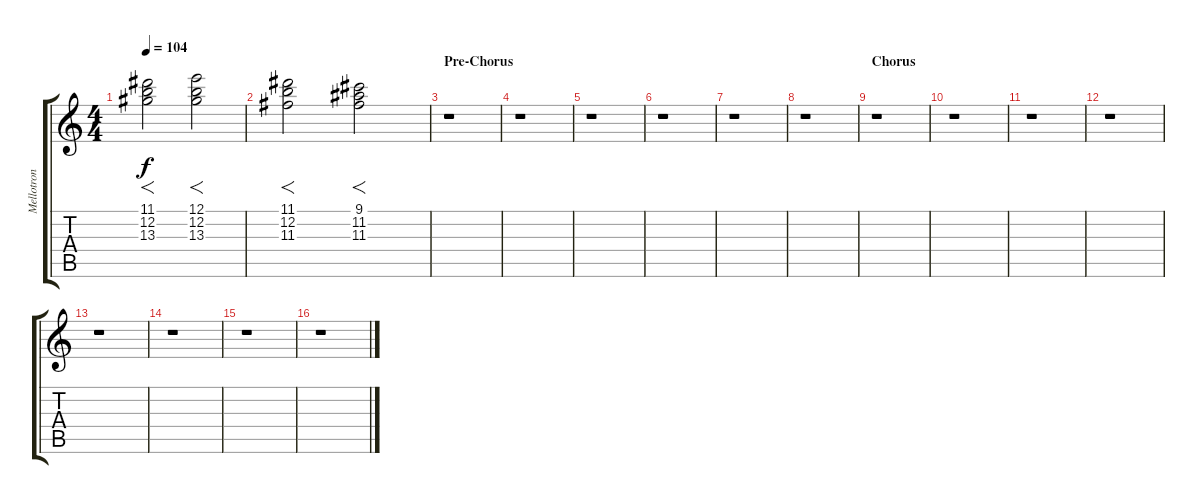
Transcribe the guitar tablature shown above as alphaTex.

\track ("Mellotron" "Mellotron") {instrument electricbassfinger}
\staff {score tabs}
\tuning (E4 B3 G3 D3 A2 E2) {hide}
\ts (4 4)
\tempo 104
\clef g2
\ks c
(11.1 12.2 13.3).2{f dy f} (12.1 12.2 13.3).2{f} |
(11.1 12.2 11.3).2{f} (9.1 11.2 11.3).2{f} |
\section ("" "Pre-Chorus")
r.1 |
r.1 |
r.1 |
r.1 |
r.1 |
r.1 |
\section ("" "Chorus")
r.1 |
r.1 |
r.1 |
r.1 |
r.1 |
r.1 |
r.1 |
r.1
